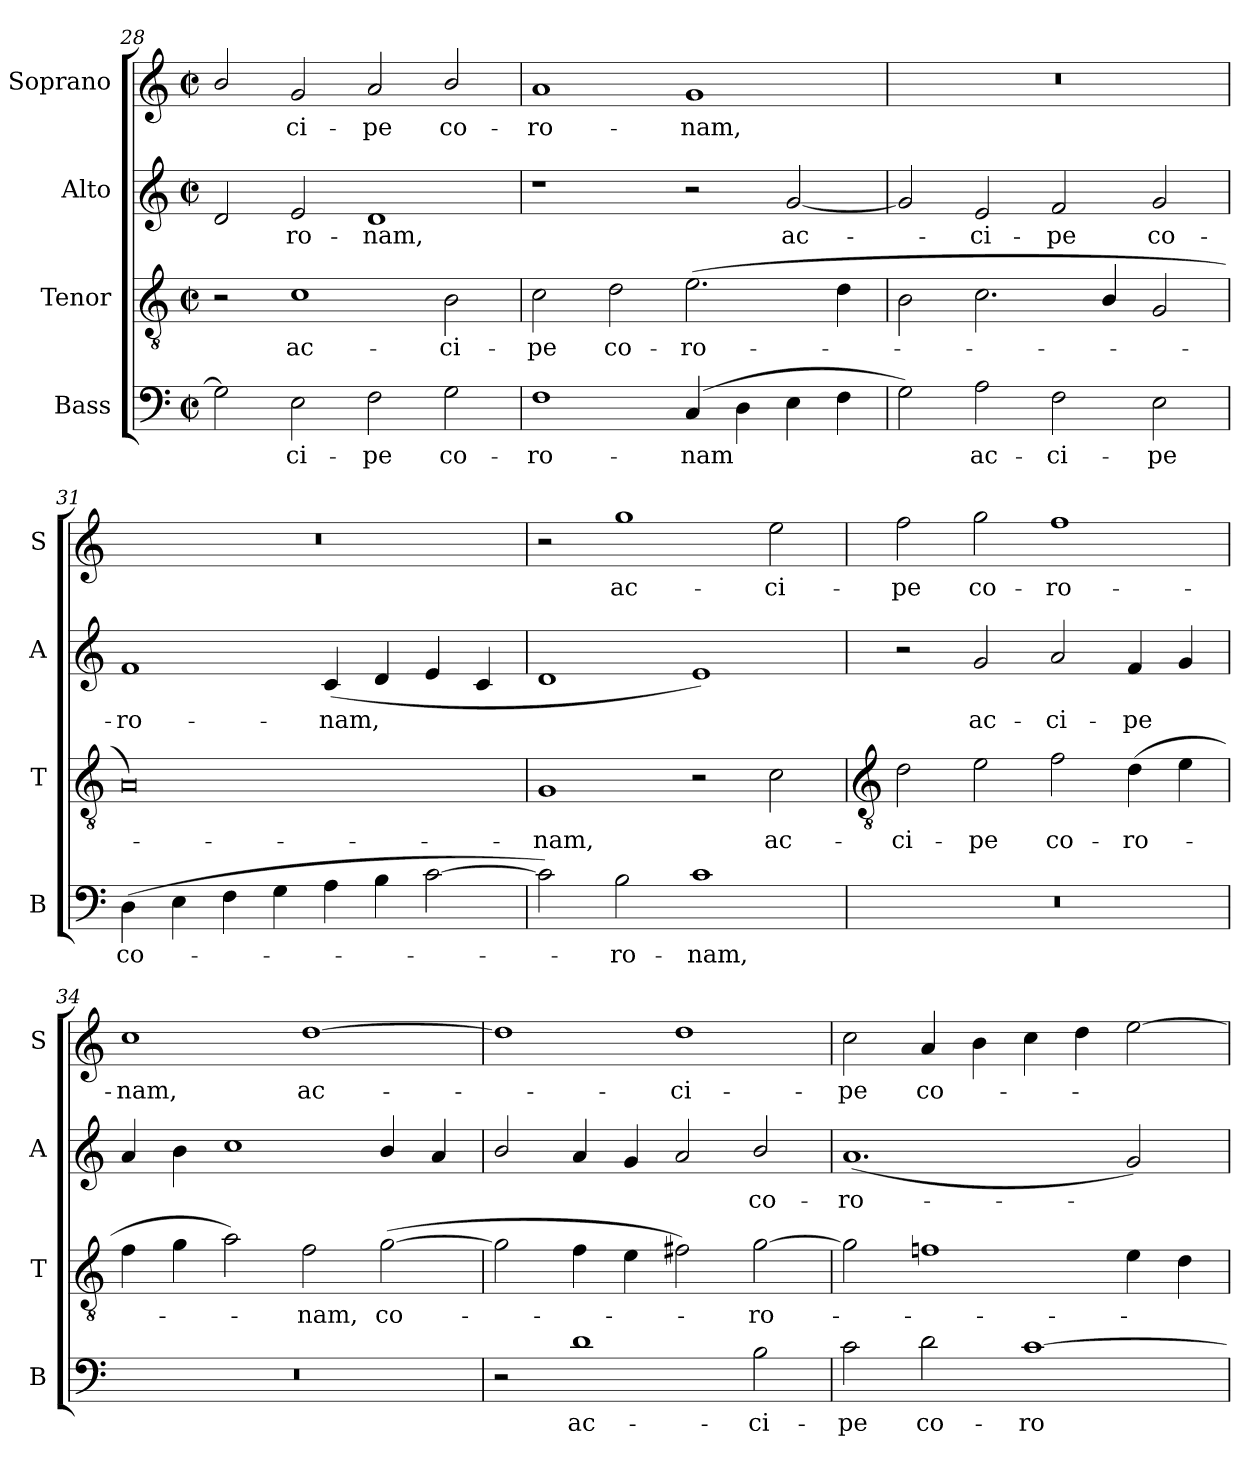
**kern	**text	**kern	**text	**kern	**text	**kern	**text
*part4	*part4	*part3	*part3	*part2	*part2	*part1	*part1
*staff4	*staff4	*staff3	*staff3	*staff2	*staff2	*staff1	*staff1
*I"Bass	*	*I"Tenor	*	*I"Alto	*	*I"Soprano	*
*I'B	*	*I'T	*	*I'A	*	*I'S	*
!!LO:LB:g=z
*clefF4	*	*clefGv2	*	*clefG2	*	*clefG2	*
*k[]	*	*k[]	*	*k[]	*	*k[]	*
*C:	*	*C:	*	*C:	*	*C:	*
*M4/2	*	*M4/2	*	*M4/2	*	*M4/2	*
*met(c|)	*	*met(c|)	*	*met(c|)	*	*met(c|)	*
=28	=28	=28	=28	=28	=28	=28	=28
2G]	.	2r	.	2d	.	2b/	.
!	!LO:LY:b	!	!LO:LY:b	!	!LO:LY:b	!	!LO:LY:b
2E	ci-	1c	ac-	2e	ro-	2g	ci-
!	!LO:LY:b	!	!	!	!LO:LY:b	!	!LO:LY:b
2F	-pe	.	.	1d	-nam,	2a	-pe
!	!LO:LY:b	!	!LO:LY:b	!	!	!	!LO:LY:b
2G	co-	2B	-ci-	.	.	2b/	co-
=29	=29	=29	=29	=29	=29	=29	=29
!	!LO:LY:b	!	!LO:LY:b	!	!	!	!LO:LY:b
1F	-ro-	2c	-pe	1r	.	1a	-ro-
!	!	!	!LO:LY:b	!	!	!	!
.	.	2d	co-	.	.	.	.
!	!LO:LY:b	!	!LO:LY:b	!	!	!	!LO:LY:b
(>4C	-nam	(>2.e	-ro-	2r	.	1g	-nam,
4D	.	.	.	.	.	.	.
!	!	!	!	!	!LO:LY:b	!	!
4E	.	.	.	[2g	ac-	.	.
4F	.	4d	.	.	.	.	.
=30	=30	=30	=30	=30	=30	=30	=30
2G)	.	2B	.	2g]	.	0r	.
!	!LO:LY:b	!	!	!	!LO:LY:b	!	!
2A	ac-	2.c	.	2e	ci-	.	.
!	!LO:LY:b	!	!	!	!LO:LY:b	!	!
2F	-ci-	.	.	2f	-pe	.	.
.	.	4B/	.	.	.	.	.
!	!LO:LY:b	!	!	!	!LO:LY:b	!	!
2E	-pe	2G	.	2g	co-	.	.
=31	=31	=31	=31	=31	=31	=31	=31
!	!LO:LY:b	!	!	!	!LO:LY:b	!	!
(>4D	co-	0A)	.	1f	-ro-	0r	.
4E	.	.	.	.	.	.	.
4F	.	.	.	.	.	.	.
4G	.	.	.	.	.	.	.
!	!	!	!	!	!LO:LY:b	!	!
4A	.	.	.	(<4c	-nam,	.	.
4B	.	.	.	4d	.	.	.
[2c	.	.	.	4e	.	.	.
.	.	.	.	4c	.	.	.
=32	=32	=32	=32	=32	=32	=32	=32
!	!	!	!LO:LY:b	!	!	!	!
2c])	.	1G	nam,	1d	.	2r	.
!	!LO:LY:b	!	!	!	!	!	!LO:LY:b
2B	ro-	.	.	.	.	1gg	ac-
!	!LO:LY:b	!	!	!	!	!	!
1c	-nam,	2r	.	1e)	.	.	.
!	!	!	!LO:LY:b	!	!	!	!LO:LY:b
.	.	2c	ac-	.	.	2ee	-ci-
!!LO:LB:g=z
=33	=33	=33	=33	=33	=33	=33	=33
*	*	*clefGv2	*	*	*	*	*
!	!	!	!LO:LY:b	!	!	!	!LO:LY:b
0r	.	2d	-ci-	2r	.	2ff	-pe
!	!	!	!LO:LY:b	!	!LO:LY:b	!	!LO:LY:b
.	.	2e	-pe	2g	ac-	2gg	co-
!	!	!	!LO:LY:b	!	!LO:LY:b	!	!LO:LY:b
.	.	2f	co-	2a	-ci-	1ff	-ro-
!	!	!	!LO:LY:b	!	!LO:LY:b	!	!
.	.	(>4d	-ro-	4f	-pe	.	.
.	.	4e	.	4g	.	.	.
=34	=34	=34	=34	=34	=34	=34	=34
!	!	!	!	!	!	!	!LO:LY:b
0r	.	4f	.	4a	.	1cc	-nam,
.	.	4g	.	4b	.	.	.
.	.	2a)	.	1cc	.	.	.
!	!	!	!LO:LY:b	!	!	!	!LO:LY:b
.	.	2f	nam,	.	.	[1dd	ac-
!	!	!	!LO:LY:b	!	!	!	!
.	.	(>[2g	co-	4b/	.	.	.
.	.	.	.	4a	.	.	.
=35	=35	=35	=35	=35	=35	=35	=35
2r	.	2g]	.	2b/	.	1dd]	.
!	!LO:LY:b	!	!	!	!	!	!
1d	ac-	4f	.	4a	.	.	.
.	.	4e	.	4g	.	.	.
!	!	!	!	!	!	!	!LO:LY:b
.	.	2f#X)	.	2a	.	1dd	ci-
!	!LO:LY:b	!	!LO:LY:b	!	!LO:LY:b	!	!
2B	-ci-	[2g	ro-	2b/	co-	.	.
=36	=36	=36	=36	=36	=36	=36	=36
!	!LO:LY:b	!	!	!	!LO:LY:b	!	!LO:LY:b
2c	-pe	2g]	.	(<1.a	-ro-	2cc	-pe
!	!LO:LY:b	!	!	!	!	!	!LO:LY:b
2d	co-	1fn	.	.	.	4a	co-
.	.	.	.	.	.	4b	.
!	!LO:LY:b	!	!	!	!	!	!
[1c	-ro-	.	.	.	.	4cc	.
.	.	.	.	.	.	4dd	.
.	.	4e	.	2g)	.	[2ee	.
.	.	4d	.	.	.	.	.
=	=	=	=	=	=	=	=
*-	*-	*-	*-	*-	*-	*-	*-
